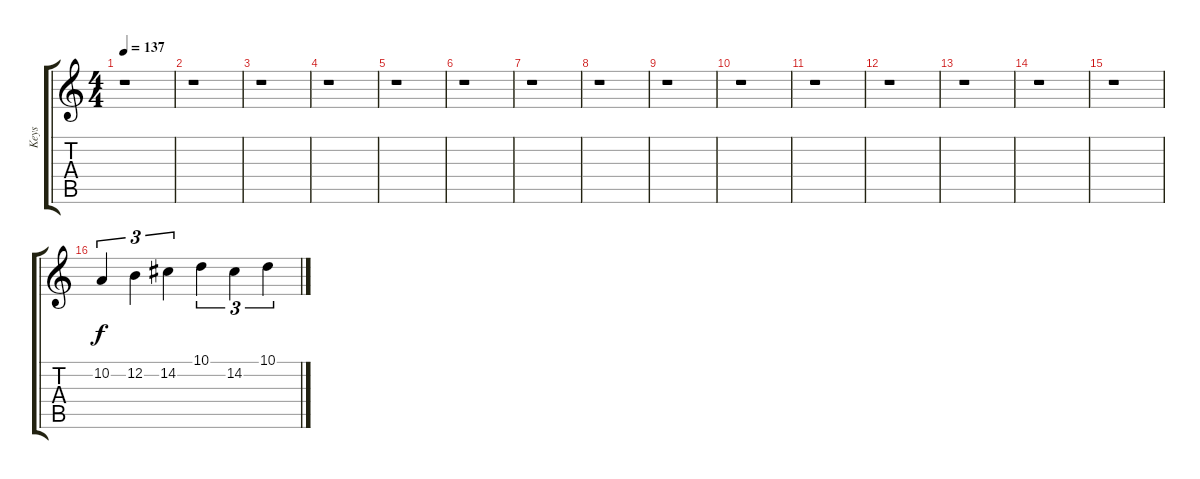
\track ("Keys" "Keys") {instrument percussiveorgan}
\staff {score tabs}
\tuning (E4 B3 G3 D3 A2 E2) {hide}
\ts (4 4)
\tempo 137
\clef g2
\ks c
r.1{dy f} |
r.1 |
r.1 |
r.1 |
r.1 |
r.1 |
r.1 |
r.1 |
r.1 |
r.1 |
r.1 |
r.1 |
r.1 |
r.1 |
r.1 |
10.2.4{tu (3 2) instrument percussiveorgan} 12.2.4{tu (3 2)} 14.2.4{tu (3 2)} 10.1.4{tu (3 2)} 14.2.4{tu (3 2)} 10.1.4{tu (3 2)}
